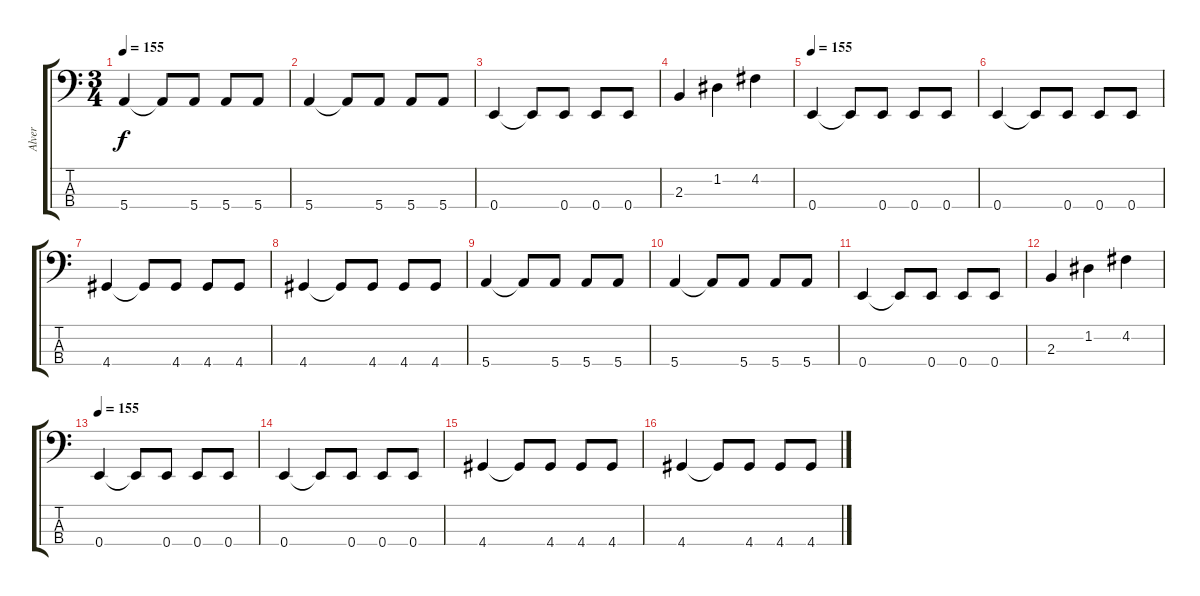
\track ("Alver" "Alver") {instrument electricbassfinger}
\staff {score tabs}
\tuning (G2 D2 A1 E1) {hide}
\ts (3 4)
\tempo 155
\clef f4
\ks c
5.4.4{dy f} 5.4{t}.8 5.4.8 5.4.8 5.4.8 |
5.4.4 5.4{t}.8 5.4.8 5.4.8 5.4.8 |
0.4.4 0.4{t}.8 0.4.8 0.4.8 0.4.8 |
2.3.4 1.2.4 4.2.4 |
\tempo 155
0.4.4 0.4{t}.8 0.4.8 0.4.8 0.4.8 |
0.4.4 0.4{t}.8 0.4.8 0.4.8 0.4.8 |
4.4.4 4.4{t}.8 4.4.8 4.4.8 4.4.8 |
4.4.4 4.4{t}.8 4.4.8 4.4.8 4.4.8 |
5.4.4 5.4{t}.8 5.4.8 5.4.8 5.4.8 |
5.4.4 5.4{t}.8 5.4.8 5.4.8 5.4.8 |
0.4.4 0.4{t}.8 0.4.8 0.4.8 0.4.8 |
2.3.4 1.2.4 4.2.4 |
\tempo 155
0.4.4 0.4{t}.8 0.4.8 0.4.8 0.4.8 |
0.4.4 0.4{t}.8 0.4.8 0.4.8 0.4.8 |
4.4.4 4.4{t}.8 4.4.8 4.4.8 4.4.8 |
4.4.4 4.4{t}.8 4.4.8 4.4.8 4.4.8
